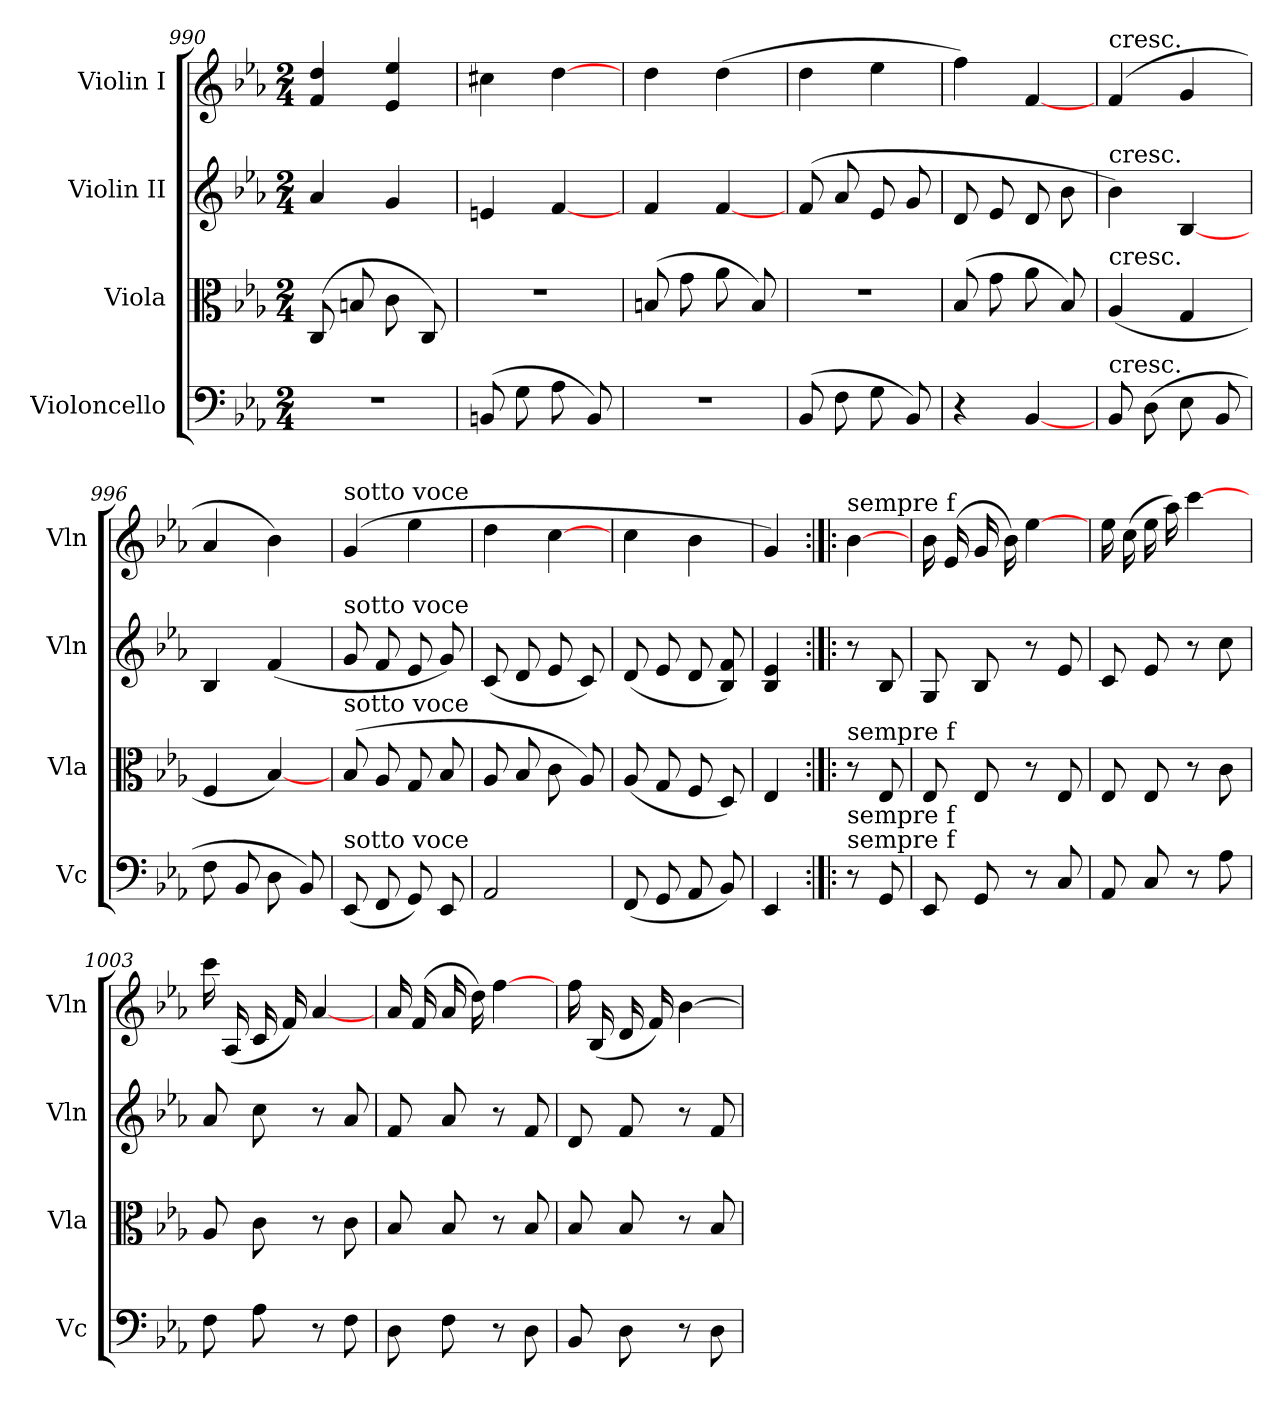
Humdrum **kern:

**kern	**kern	**kern	**kern
*part4	*part3	*part2	*part1
*staff4	*staff3	*staff2	*staff1
*I"Violoncello	*I"Viola	*I"Violin II	*I"Violin I
*I'Vc	*I'Vla	*I'Vln	*I'Vln
*clefF4	*clefC3	*clefG2	*clefG2
*k[b-e-a-]	*k[b-e-a-]	*k[b-e-a-]	*k[b-e-a-]
*E-:	*E-:	*E-:	*E-:
*M2/4	*M2/4	*M2/4	*M2/4
=990	=990	=990	=990
2r	(8C	4a-	4f 4dd
.	8Bn	.	.
.	8c	4g	4e- 4ee-
.	8C)	.	.
=991	=991	=991	=991
(8BBn	2r	4en	4cc#X
8G	.	.	.
8A-	.	[4f	[4dd
8BB)	.	.	.
=992	=992	=992	=992
2r	(8Bn	4f	4dd
.	8g	.	.
.	8a-	[4f	(4dd
.	8B)	.	.
=993	=993	=993	=993
(8BB-	2r	(8f	4dd
8F	.	8a-	.
8G	.	8e-	4ee-
8BB-)	.	8g	.
=994	=994	=994	=994
4r	(8B-	8d	4ff)
.	8g	8e-	.
[4BB-	8a-	8d	[4f
.	8B-)	8b-	.
=995	=995	=995	=995
!	!	!	!LO:TX:a:t=cresc.
!	!	!LO:TX:a:t=cresc.	!
!	!LO:TX:a:t=cresc.	!	!
!LO:TX:a:t=cresc.	!	!	!
8BB-	(4A-	4b-)	(4f
(8D	.	.	.
8E-	4G	[4B-	4g
8BB-	.	.	.
=996	=996	=996	=996
8F	4F	4B-	4a-
8BB-	.	.	.
8D	[4B-)	(4f	4b-)
8BB-)	.	.	.
=997	=997	=997	=997
!	!	!	!LO:TX:a:t=sotto voce
!	!	!LO:TX:a:t=sotto voce	!
!	!LO:TX:a:t=sotto voce	!	!
!LO:TX:a:t=sotto voce	!	!	!
(8EE-	(8B-	8g	(4g
8FF	8A-	8f	.
8GG)	8G	8e-	4ee-
8EE-	8B-	8g)	.
=998	=998	=998	=998
2AA-	8A-	(8c	4dd
.	8B-	8d	.
.	8c	8e-	[4cc
.	8A-)	8c)	.
=999	=999	=999	=999
(8FF	(8A-	(8d	4cc
8GG	8G	8e-	.
8AA-	8F	8d	4b-
8BB-)	8D)	8B- 8f)	.
=1000	=1000	=1000	=1000
4EE-	4E-	4B- 4e-	4g)
=:|!|:	=:|!|:	=:|!|:	=:|!|:
!	!	!	!LO:TX:a:t=sempre f
!	!LO:TX:a:t=sempre f	!	!
!LO:TX:a:t=sempre f	!	!	!
!LO:TX:a:t=sempre f	!	!	!
8r	8r	8r	[4b-
8GG	8E-	8B-	.
=1001	=1001	=1001	=1001
8EE-	8E-	8G	16b-
.	.	.	(16e-
8GG	8E-	8B-	16g
.	.	.	16b-)
8r	8r	8r	[4ee-
8C	8E-	8e-	.
=1002	=1002	=1002	=1002
8AA-	8E-	8c	16ee-
.	.	.	(16cc
8C	8E-	8e-	16ee-
.	.	.	16aa-)
8r	8r	8r	[4ccc
8A-	8c	8cc	.
=1003	=1003	=1003	=1003
8F	8A-	8a-	16ccc
.	.	.	(16A-
8A-	8c	8cc	16c
.	.	.	16f)
8r	8r	8r	[4a-
8F	8c	8a-	.
=1004	=1004	=1004	=1004
8D	8B-	8f	16a-
.	.	.	(16f
8F	8B-	8a-	16a-
.	.	.	16dd)
8r	8r	8r	[4ff
8D	8B-	8f	.
=1005	=1005	=1005	=1005
8BB-	8B-	8d	16ff
.	.	.	(16B-
8D	8B-	8f	16d
.	.	.	16f)
8r	8r	8r	[4b-
8D	8B-	8f	.
=	=	=	=
*-	*-	*-	*-
